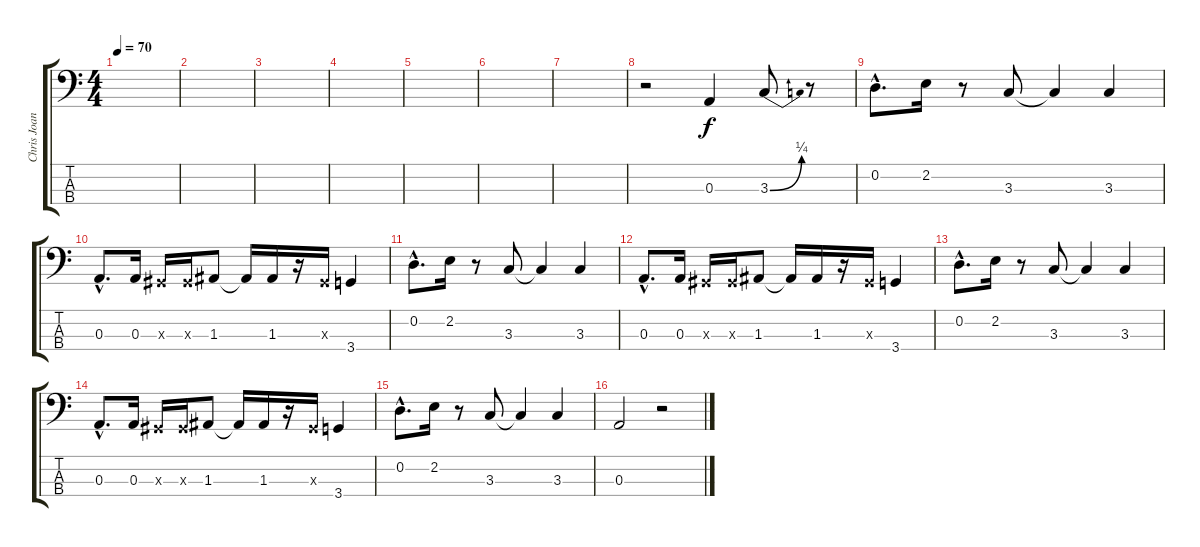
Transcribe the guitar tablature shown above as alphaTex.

\track ("Chris Joannou (basse)" "Chris Joan") {instrument electricbasspick}
\staff {score tabs}
\tuning (G2 D2 A1 E1) {hide}
\ts (4 4)
\tempo 70
\clef f4
\ks c
|
|
|
|
|
|
|
r.2 0.3.4 3.3{be (bend 0 0 60 1)}.8 r.8 |
0.2{hac}.8{d} 2.2.16 r.8 3.3.8 3.3{t}.4 3.3.4 |
0.3{hac}.8{d} 0.3.16 -1.3{x}.16 -1.3{x}.16 1.3.8 1.3{t}.16 1.3.16 r.16 -1.3{x}.16 3.4.4 |
0.2{hac}.8{d} 2.2.16 r.8 3.3.8 3.3{t}.4 3.3.4 |
0.3{hac}.8{d} 0.3.16 -1.3{x}.16 -1.3{x}.16 1.3.8 1.3{t}.16 1.3.16 r.16 -1.3{x}.16 3.4.4 |
0.2{hac}.8{d} 2.2.16 r.8 3.3.8 3.3{t}.4 3.3.4 |
0.3{hac}.8{d} 0.3.16 -1.3{x}.16 -1.3{x}.16 1.3.8 1.3{t}.16 1.3.16 r.16 -1.3{x}.16 3.4.4 |
0.2{hac}.8{d} 2.2.16 r.8 3.3.8 3.3{t}.4 3.3.4 |
0.3.2 r.2
